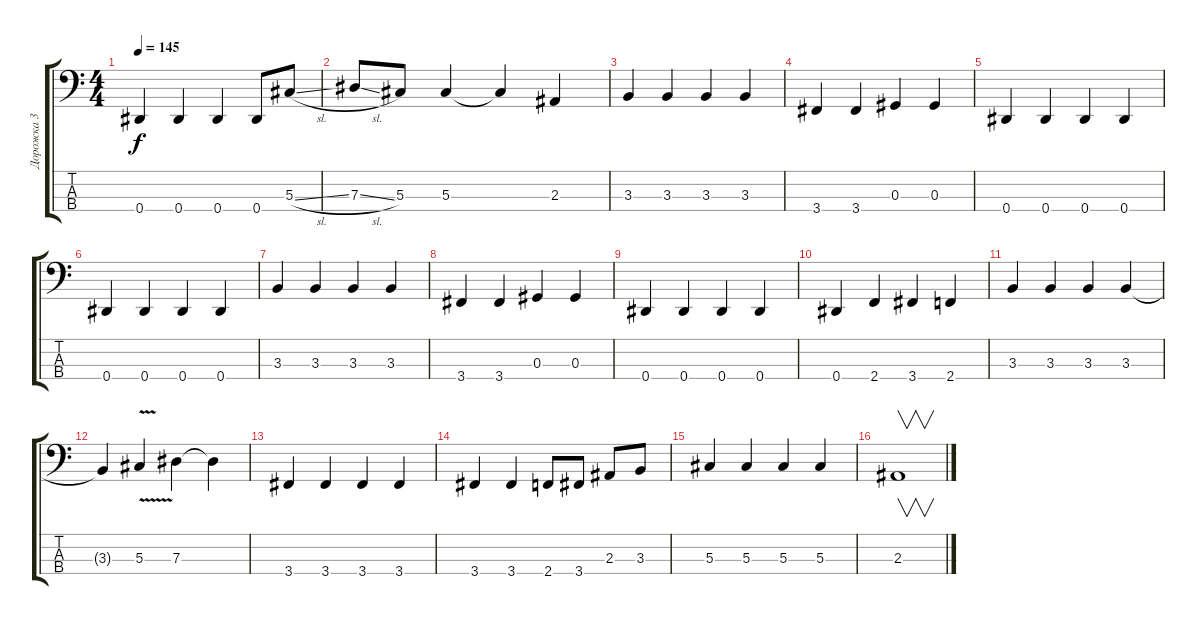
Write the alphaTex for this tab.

\track ("Дорожка 3" "Дорожка 3") {instrument electricbassfinger}
\staff {score tabs}
\tuning (Gb2 Db2 Ab1 Eb1) {hide}
\ts (4 4)
\tempo 145
\clef f4
\ks c
0.4.4{dy f} 0.4.4 0.4.4 0.4.8 5.3{sl}.8 |
7.3{sl}.8 5.3.8 5.3.4 5.3{t}.4 2.3.4 |
3.3.4 3.3.4 3.3.4 3.3.4 |
3.4.4 3.4.4 0.3.4 0.3.4 |
0.4.4 0.4.4 0.4.4 0.4.4 |
0.4.4 0.4.4 0.4.4 0.4.4 |
3.3.4 3.3.4 3.3.4 3.3.4 |
3.4.4 3.4.4 0.3.4 0.3.4 |
0.4.4 0.4.4 0.4.4 0.4.4 |
0.4.4 2.4.4 3.4.4 2.4.4 |
3.3.4 3.3.4 3.3.4 3.3.4 |
3.3{t}.4 5.3{v}.4 7.3.4 7.3{t}.4 |
3.4.4 3.4.4 3.4.4 3.4.4 |
3.4.4 3.4.4 2.4.8 3.4.8 2.3.8 3.3.8 |
5.3.4 5.3.4 5.3.4 5.3.4 |
2.3.1{v}
